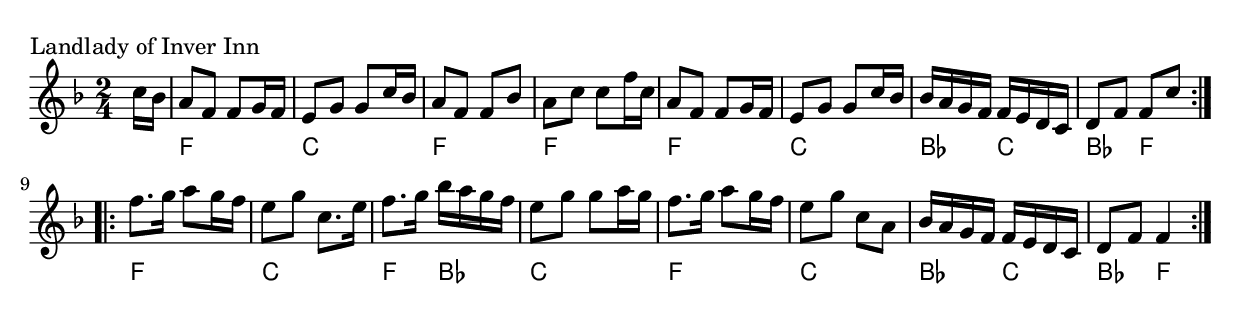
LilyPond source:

\version "2.22.0"

#(define (lower-extension pitch chbass)
    "Return re-sized markup for pitch note name."
    #{
        \markup \fontsize #-2
        #(note-name->markup pitch chbass)
    #}
)

\include "english.ly"


\paper {
   top-margin = 5\mm
   bottom-margin = 5\mm
   left-margin = 5\mm
   right-margin = 5\mm
   ragged-bottom = ##f
%   page-limit-inter-system-space=##t
%   page-limit-inter-system-space-factor=1
%   after-title-space = 10\mm
   score-markup-spacing = #'((basic-distance . 10))
   markup-system-spacing = #'((basic-distance . 5))
   system-system-spacing= #'((basic-distance . 12))
%   markup-markup-spacing = #'((basic-distance . 0))
}

\layout {
  indent = 0 \mm
  \context { 
        \ChordNames
        chordNoteNamer = #lower-extension
        \override ChordName.font-size = #0.5
  }
}


\score {
    \relative c'' {
        <<
        {
            \clef treble
            \key f \major
            \time 2/4
            \partial 8 c16 bf |
            a8 f f g16 f | e8 g g c16 bf | a8 f f bf | a c c f16 c |
            a8 f f g16 f | e8 g g c16 bf | bf a g f f e d c | d8 f f c' \bar":|.|:" \break
            f8. g16 a8 g16 f | e8 g c,8. e16 | f8. g16 bf a g f | e8 g g a16 g |
            f8. g16 a8 g16 f | e8 g c, a | bf16 a g f f e d c | d8 f f4 \bar":|."
        }
        \chords {
            \partial 8 s8 |
            f2 | c | f2 | f | f | c | bf4 c | bf f |
            f2 | c | f4 bf | c2 | f | c | bf4 c | bf f |
        }
        >>
    }
    \header {
        piece = "Landlady of Inver Inn"
    }
}